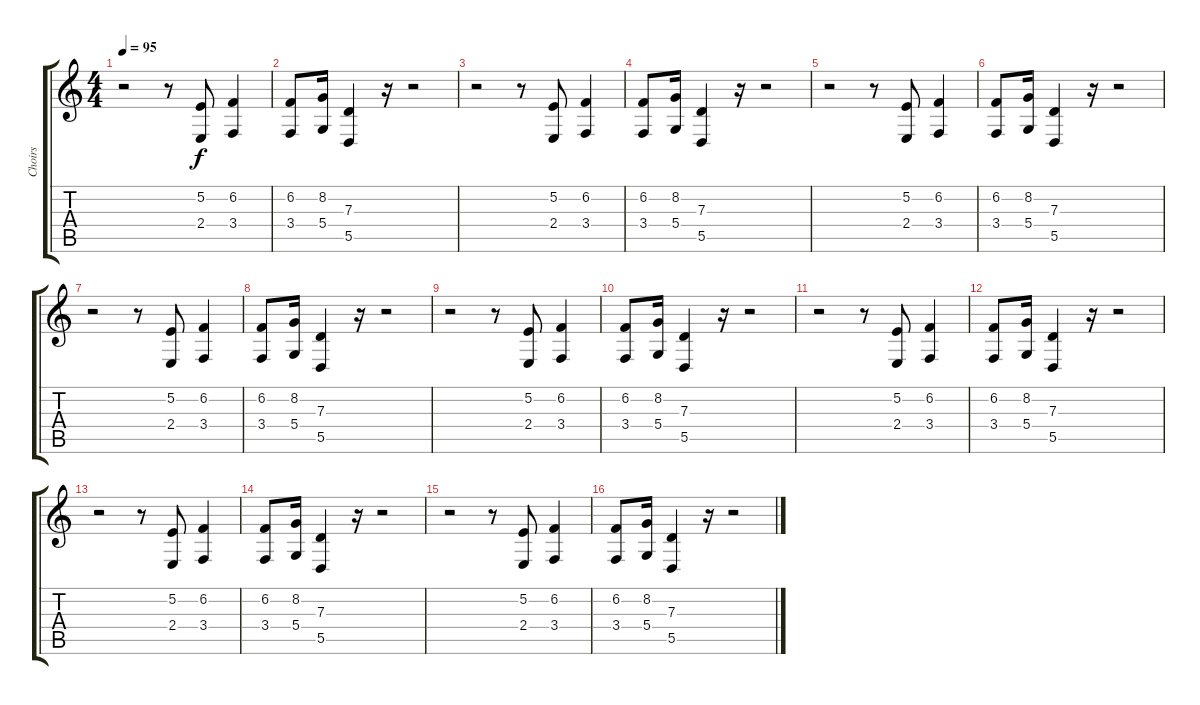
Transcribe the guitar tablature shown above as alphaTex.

\track ("Choirs" "Choirs") {instrument shamisen}
\staff {score tabs}
\tuning (E4 B3 G3 D3 A2 E2) {hide}
\ts (4 4)
\tempo 95
\clef g2
\ks c
r.2{dy f volume 11} r.8 (5.2 2.4).8 (6.2 3.4).4 |
(6.2 3.4).8 (8.2 5.4).16 (7.3 5.5).4 r.16 r.2 |
r.2{volume 11} r.8 (5.2 2.4).8 (6.2 3.4).4 |
(6.2 3.4).8 (8.2 5.4).16 (7.3 5.5).4 r.16 r.2 |
r.2{volume 11} r.8 (5.2 2.4).8 (6.2 3.4).4 |
(6.2 3.4).8 (8.2 5.4).16 (7.3 5.5).4 r.16 r.2 |
r.2{volume 11} r.8 (5.2 2.4).8 (6.2 3.4).4 |
(6.2 3.4).8 (8.2 5.4).16 (7.3 5.5).4 r.16 r.2 |
r.2{volume 11} r.8 (5.2 2.4).8 (6.2 3.4).4 |
(6.2 3.4).8 (8.2 5.4).16 (7.3 5.5).4 r.16 r.2 |
r.2{volume 11} r.8 (5.2 2.4).8 (6.2 3.4).4 |
(6.2 3.4).8 (8.2 5.4).16 (7.3 5.5).4 r.16 r.2 |
r.2{volume 11} r.8 (5.2 2.4).8 (6.2 3.4).4 |
(6.2 3.4).8 (8.2 5.4).16 (7.3 5.5).4 r.16 r.2 |
r.2{volume 11} r.8 (5.2 2.4).8 (6.2 3.4).4 |
(6.2 3.4).8 (8.2 5.4).16 (7.3 5.5).4 r.16 r.2
